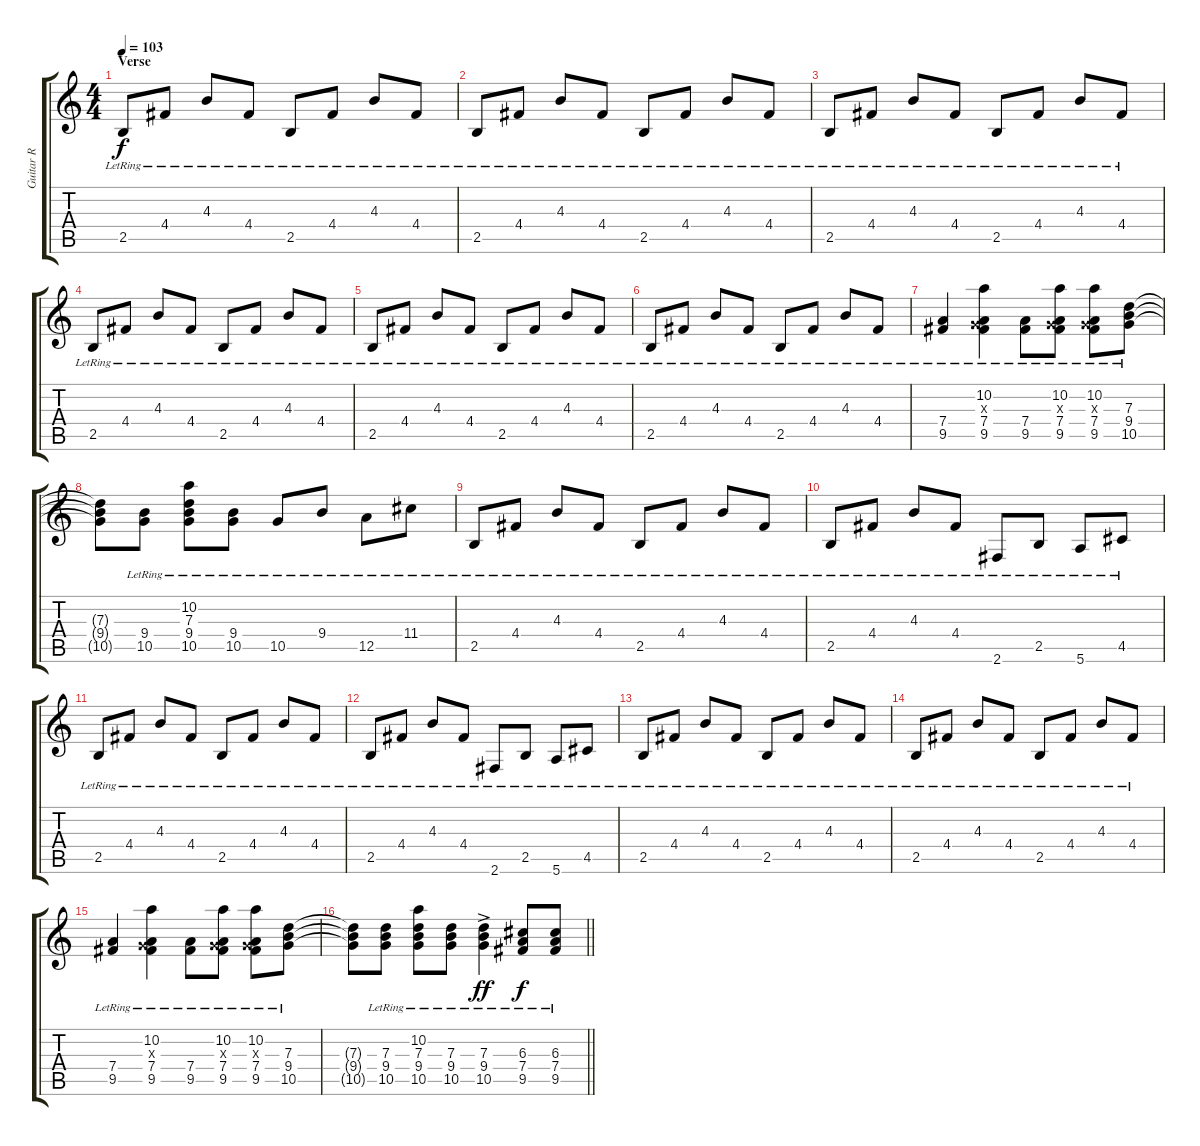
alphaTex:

\track ("Guitar R" "Guitar R") {instrument electricguitarclean}
\staff {score tabs}
\tuning (E4 B3 G3 D3 A2 E2) {hide}
\ts (4 4)
\section ("" "Verse")
\tempo 103
\clef g2
\ks c
2.5{lr}.8{dy f} 4.4{lr}.8 4.3{lr}.8 4.4{lr}.8 2.5{lr}.8 4.4{lr}.8 4.3{lr}.8 4.4{lr}.8 |
2.5{lr}.8 4.4{lr}.8 4.3{lr}.8 4.4{lr}.8 2.5{lr}.8 4.4{lr}.8 4.3{lr}.8 4.4{lr}.8 |
2.5{lr}.8 4.4{lr}.8 4.3{lr}.8 4.4{lr}.8 2.5{lr}.8 4.4{lr}.8 4.3{lr}.8 4.4{lr}.8 |
2.5{lr}.8 4.4{lr}.8 4.3{lr}.8 4.4{lr}.8 2.5{lr}.8 4.4{lr}.8 4.3{lr}.8 4.4{lr}.8 |
2.5{lr}.8 4.4{lr}.8 4.3{lr}.8 4.4{lr}.8 2.5{lr}.8 4.4{lr}.8 4.3{lr}.8 4.4{lr}.8 |
2.5{lr}.8 4.4{lr}.8 4.3{lr}.8 4.4{lr}.8 2.5{lr}.8 4.4{lr}.8 4.3{lr}.8 4.4{lr}.8 |
(7.4{lr} 9.5{lr}).4 (10.2{lr} 0.3{x} 7.4{lr} 9.5{lr}).4 (7.4{lr} 9.5{lr}).8 (10.2{lr} 0.3{x} 7.4{lr} 9.5{lr}).8 (10.2{lr} 0.3{x} 7.4{lr} 9.5{lr}).8 (7.3{lr} 9.4{lr} 10.5{lr}).8 |
(7.3{t} 9.4{t} 10.5{t}).8 (9.4{lr} 10.5{lr}).8 (10.2{lr} 7.3{lr} 9.4{lr} 10.5{lr}).8 (9.4{lr} 10.5{lr}).8 10.5{lr}.8 9.4{lr}.8 12.5{lr}.8 11.4{lr}.8 |
2.5{lr}.8 4.4{lr}.8 4.3{lr}.8 4.4{lr}.8 2.5{lr}.8 4.4{lr}.8 4.3{lr}.8 4.4{lr}.8 |
2.5{lr}.8 4.4{lr}.8 4.3{lr}.8 4.4{lr}.8 2.6{lr}.8 2.5{lr}.8 5.6{lr}.8 4.5{lr}.8 |
2.5{lr}.8 4.4{lr}.8 4.3{lr}.8 4.4{lr}.8 2.5{lr}.8 4.4{lr}.8 4.3{lr}.8 4.4{lr}.8 |
2.5{lr}.8 4.4{lr}.8 4.3{lr}.8 4.4{lr}.8 2.6{lr}.8 2.5{lr}.8 5.6{lr}.8 4.5{lr}.8 |
2.5{lr}.8 4.4{lr}.8 4.3{lr}.8 4.4{lr}.8 2.5{lr}.8 4.4{lr}.8 4.3{lr}.8 4.4{lr}.8 |
2.5{lr}.8 4.4{lr}.8 4.3{lr}.8 4.4{lr}.8 2.5{lr}.8 4.4{lr}.8 4.3{lr}.8 4.4{lr}.8 |
(7.4{lr} 9.5{lr}).4 (10.2{lr} 0.3{x} 7.4{lr} 9.5{lr}).4 (7.4{lr} 9.5{lr}).8 (10.2{lr} 0.3{x} 7.4{lr} 9.5{lr}).8 (10.2{lr} 0.3{x} 7.4{lr} 9.5{lr}).8 (7.3{lr} 9.4{lr} 10.5{lr}).8 |
\barLineRight lightlight
(7.3{t} 9.4{t} 10.5{t}).8 (7.3 9.4{lr} 10.5{lr}).8 (10.2{lr} 7.3{lr} 9.4{lr} 10.5{lr}).8 (7.3{lr} 9.4{lr} 10.5{lr}).8 (7.3{ac lr} 9.4{ac lr} 10.5{ac lr}).4{dy ff} (6.3{lr} 7.4{lr} 9.5{lr}).8{dy f} (6.3{lr} 7.4{lr} 9.5{lr}).8
